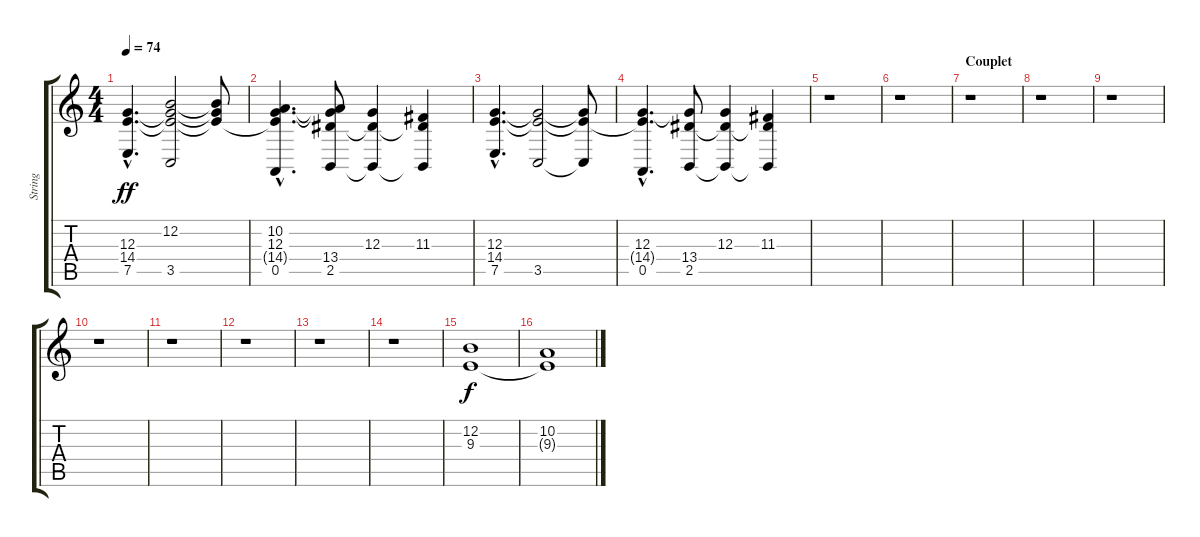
\track ("String" "String") {instrument stringensemble1}
\staff {score tabs}
\tuning (E4 B3 G3 D3 A2 E2) {hide}
\ts (4 4)
\tempo 74
\clef g2
\ks c
(12.3{hac} 14.4{hac} 7.5{hac}).4{d dy ff} (12.2 12.3{t} 14.4{t} 3.5).2 (12.2{t} 12.3{t} 14.4{t}).8 |
(10.2{hac} 12.3{hac} 14.4{hac t} 0.5{hac}).4{d} (10.2{t} 12.3{t} 13.4 2.5).8 (12.3 13.4{t} 2.5{t}).4 (11.3 13.4{t} 2.5{t}).4 |
(12.3{hac} 14.4{hac} 7.5{hac}).4{d} (12.3{t} 14.4{t} 3.5).2 (12.3{t} 14.4{t} 3.5{t}).8 |
(12.3{hac} 14.4{hac t} 0.5{hac}).4{d} (12.3{t} 13.4 2.5).8 (12.3 13.4{t} 2.5{t}).4 (11.3 13.4{t} 2.5{t}).4 |
r.1 |
r.1 |
\section ("" "Couplet")
r.1 |
r.1 |
r.1 |
r.1 |
r.1 |
r.1 |
r.1 |
r.1 |
(12.2 9.3).1{dy f} |
(10.2 9.3{t}).1
